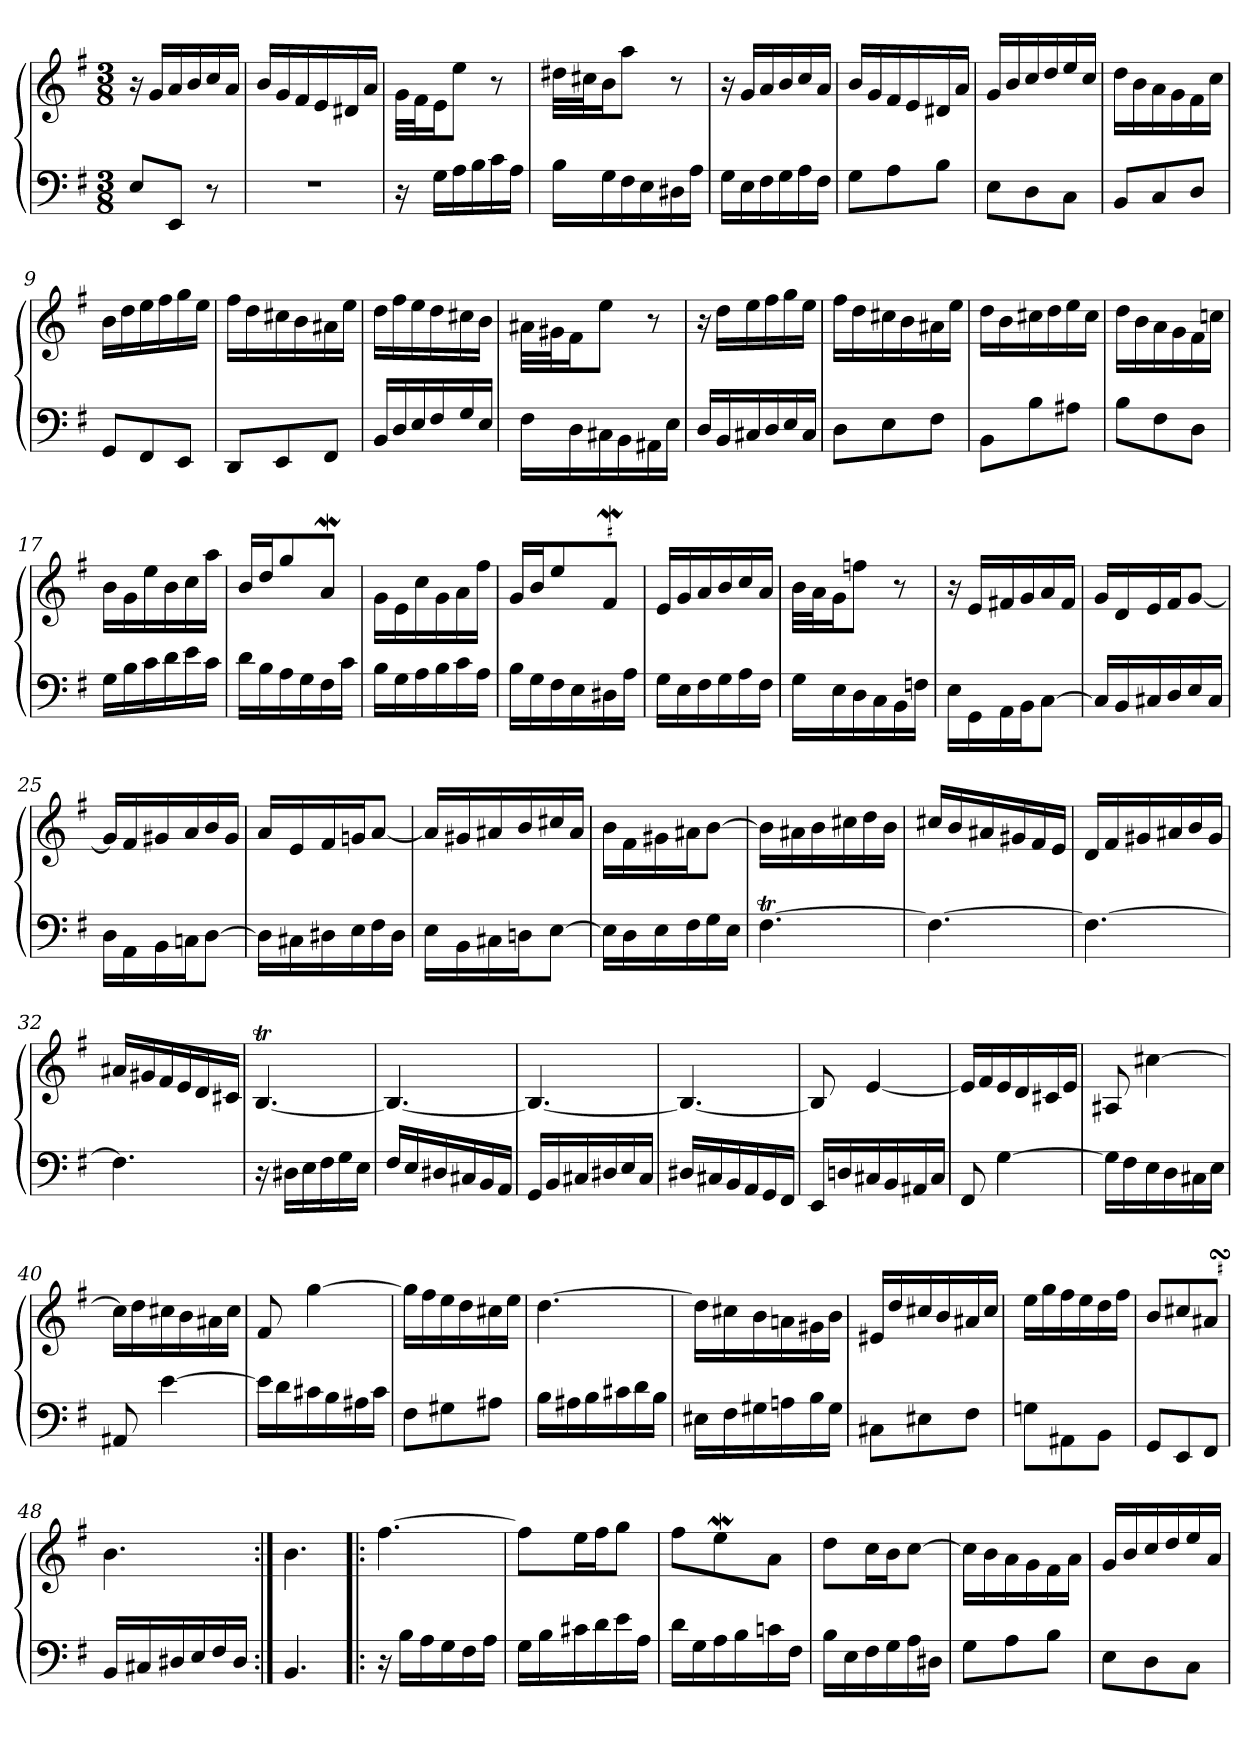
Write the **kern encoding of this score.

**kern	**kern
*part1	*part1
*staff2	*staff1
*clefF4	*clefG2
*k[f#]	*k[f#]
*e:	*e:
*M3/8	*M3/8
*MM76	*MM76
=1	=1
8E/L	16r
.	16g/LL
8EE/J	16a/
.	16b/
8r	16cc/
.	16a/JJ
=2	=2
4.r	16b/LL
.	16g/
.	16f#/
.	16e/
.	16d#X/
.	16a/JJ
=3	=3
16r	32g\LLL
.	32f#\J
16G\LL	16e\J
16A\	8ee\J
16B\	.
16c\	8r
16A\JJ	.
=4	=4
16B\LL	32dd#X\LLL
.	32cc#X\J
16G\	16b\J
16F#\	8aa\J
16E\	.
16D#X\	8r
16A\JJ	.
=5	=5
16G\LL	16r
16E\	16g/LL
16F#\	16a/
16G\	16b/
16A\	16cc/
16F#\JJ	16a/JJ
=6	=6
8G\L	16b/LL
.	16g/
8A\	16f#/
.	16e/
8B\J	16d#X/
.	16a/JJ
=7	=7
8E\L	16g/LL
.	16b/
8D\	16cc/
.	16dd/
8C\J	16ee/
.	16cc/JJ
=8	=8
8BB/L	16dd\LL
.	16b\
8C/	16a\
.	16g\
8D/J	16f#\
.	16cc\JJ
=9	=9
8GG/L	16b\LL
.	16dd\
8FF#/	16ee\
.	16ff#\
8EE/J	16gg\
.	16ee\JJ
=10	=10
8DD/L	16ff#\LL
.	16dd\
8EE/	16cc#X\
.	16b\
8FF#/J	16a#X\
.	16ee\JJ
=11	=11
16BB/LL	16dd\LL
16D/	16ff#\
16E/	16ee\
16F#/	16dd\
16G/	16cc#X\
16E/JJ	16b\JJ
=12	=12
16F#\LL	32a#X\LLL
.	32g#X\J
16D\	16f#\J
16C#X\	8ee\J
16BB\	.
16AA#X\	8r
16E\JJ	.
=13	=13
16D/LL	16r
16BB/	16dd\LL
16C#X/	16ee\
16D/	16ff#\
16E/	16gg\
16C#/JJ	16ee\JJ
=14	=14
8D\L	16ff#\LL
.	16dd\
8E\	16cc#X\
.	16b\
8F#\J	16a#X\
.	16ee\JJ
=15	=15
8BB\L	16dd\LL
.	16b\
8B\	16cc#X\
.	16dd\
8A#X\J	16ee\
.	16cc#\JJ
=16	=16
8B\L	16dd\LL
.	16b\
8F#\	16a\
.	16g\
8D\J	16f#\
.	16ccn\JJ
=17	=17
16G\LL	16b\LL
16B\	16g\
16c\	16ee\
16d\	16b\
16e\	16cc\
16c\JJ	16aa\JJ
=18	=18
16d\LL	16b/LL
16B\	16dd/J
16A\	8gg/
16G\	.
16F#\	8aW/J
16c\JJ	.
=19	=19
16B\LL	16g\LL
16G\	16e\
16A\	16cc\
16B\	16g\
16c\	16a\
16A\JJ	16ff#\JJ
=20	=20
16B\LL	16g/LL
16G\	16b/J
16F#\	8ee/
16E\	.
!	!LO:MOR:acc=#
16D#X\	8f#w/J
16A\JJ	.
=21	=21
16G\LL	16e/LL
16E\	16g/
16F#\	16a/
16G\	16b/
16A\	16cc/
16F#\JJ	16a/JJ
=22	=22
16G\LL	32b\LLL
.	32a\J
16E\	16g\J
16D\	8ffn\J
16C\	.
16BB\	8r
16Fn\JJ	.
=23	=23
16E\LL	16r
16GG\	16e/LL
16AA\	16f#X/
16BB\J	16g/
[8C\J	16a/
.	16f#/JJ
=24	=24
16C/LL]	16g/LL
16BB/	16d/
16C#X/	16e/
16D/	16f#/J
16E/	[8g/J
16C#/JJ	.
=25	=25
16D\LL	16g/LL]
16AA\	16f#/
16BB\	16g#X/
16Cn\J	16a/
[8D\J	16b/
.	16g#/JJ
=26	=26
16D\LL]	16a/LL
16C#X\	16e/
16D#X\	16f#/
16E\	16gn/J
16F#\	[8a/J
16D#\JJ	.
=27	=27
16E\LL	16a/LL]
16BB\	16g#X/
16C#X\	16a#X/
16Dn\J	16b/
[8E\J	16cc#X/
.	16a#/JJ
=28	=28
16E\LL]	16b\LL
16D\	16f#\
16E\	16g#X\
16F#\	16a#X\J
16G\	[8b\J
16E\JJ	.
=29	=29
[4.F#t	16b\LL]
.	16a#X\
.	16b\
.	16cc#X\
.	16dd\
.	16b\JJ
=30	=30
4.F#_	16cc#X/LL
.	16b/
.	16a#X/
.	16g#X/
.	16f#/
.	16e/JJ
=31	=31
4.F#_	16d/LL
.	16f#/
.	16g#X/
.	16a#X/
.	16b/
.	16g#/JJ
=32	=32
4.F#]	16a#X/LL
.	16g#X/
.	16f#/
.	16e/
.	16d/
.	16c#X/JJ
=33	=33
16r	[4.Bt
16D#X\LL	.
16E\	.
16F#\	.
16G\	.
16E\JJ	.
=34	=34
16F#/LL	4.B_
16E/	.
16D#X/	.
16C#X/	.
16BB/	.
16AA/JJ	.
=35	=35
16GG/LL	4.B_
16BB/	.
16C#X/	.
16D#X/	.
16E/	.
16C#/JJ	.
=36	=36
16D#X/LL	4.B_
16C#X/	.
16BB/	.
16AA/	.
16GG/	.
16FF#/JJ	.
=37	=37
16EE/LL	8B]
16Dn/	.
16C#X/	[4e
16BB/	.
16AA#X/	.
16C#/JJ	.
=38	=38
8FF#	16e/LL]
.	16f#/
[4G	16e/
.	16d/
.	16c#X/
.	16e/JJ
=39	=39
16G\LL]	8A#X
16F#\	.
16E\	[4cc#X
16D\	.
16C#X\	.
16E\JJ	.
=40	=40
8AA#X	16cc#\LL]
.	16dd\
[4e	16cc#X\
.	16b\
.	16a#X\
.	16cc#\JJ
=41	=41
16e\LL]	8f#
16d\	.
16c#X\	[4gg
16B\	.
16A#X\	.
16c#\JJ	.
=42	=42
8F#\L	16gg\LL]
.	16ff#\
8G#X\	16ee\
.	16dd\
8A#X\J	16cc#X\
.	16ee\JJ
=43	=43
16B\LL	[4.dd
16A#X\	.
16B\	.
16c#X\	.
16d\	.
16B\JJ	.
=44	=44
16E#X\LL	16dd\LL]
16F#\	16cc#X\
16G#X\	16b\
16An\	16an\
16B\	16g#X\
16G#\JJ	16b\JJ
=45	=45
8C#X\L	16e#X/LL
.	16dd/
8E#X\	16cc#X/
.	16b/
8F#\J	16a#X/
.	16cc#/JJ
=46	=46
8Gn\L	16ee\LL
.	16gg\
8AA#X\	16ff#\
.	16ee\
8BB\J	16dd\
.	16ff#\JJ
=47	=47
8GG/L	8b/L
8EE/	8cc#X/
8FF#/J	8a#XSsS/J
=48	=48
16BB/LL	4.b
16C#X/	.
16D#X/	.
16E/	.
16F#/	.
16D#/JJ	.
=49:|!	=49:|!
4.BB	4.b
=50!|:	=50!|:
16r	[4.ff#
16B\LL	.
16A\	.
16G\	.
16F#\	.
16A\JJ	.
=51	=51
16G\LL	8ff#\L]
16B\	.
16c#X\	16ee\L
16d\	16ff#\J
16e\	8gg\J
16A\JJ	.
=52	=52
16d\LL	8ff#\L
16G\	.
16A\	8eeW\
16B\	.
16cn\	8a\J
16F#\JJ	.
=53	=53
16B\LL	8dd\L
16E\	.
16F#\	16cc\L
16G\	16b\J
16A\	[8cc\J
16D#X\JJ	.
=54	=54
8G\L	16cc\LL]
.	16b\
8A\	16a\
.	16g\
8B\J	16f#\
.	16a\JJ
=55	=55
8E\L	16g/LL
.	16b/
8D\	16cc/
.	16dd/
8C\J	16ee/
.	16a/JJ
=	=
*-	*-
